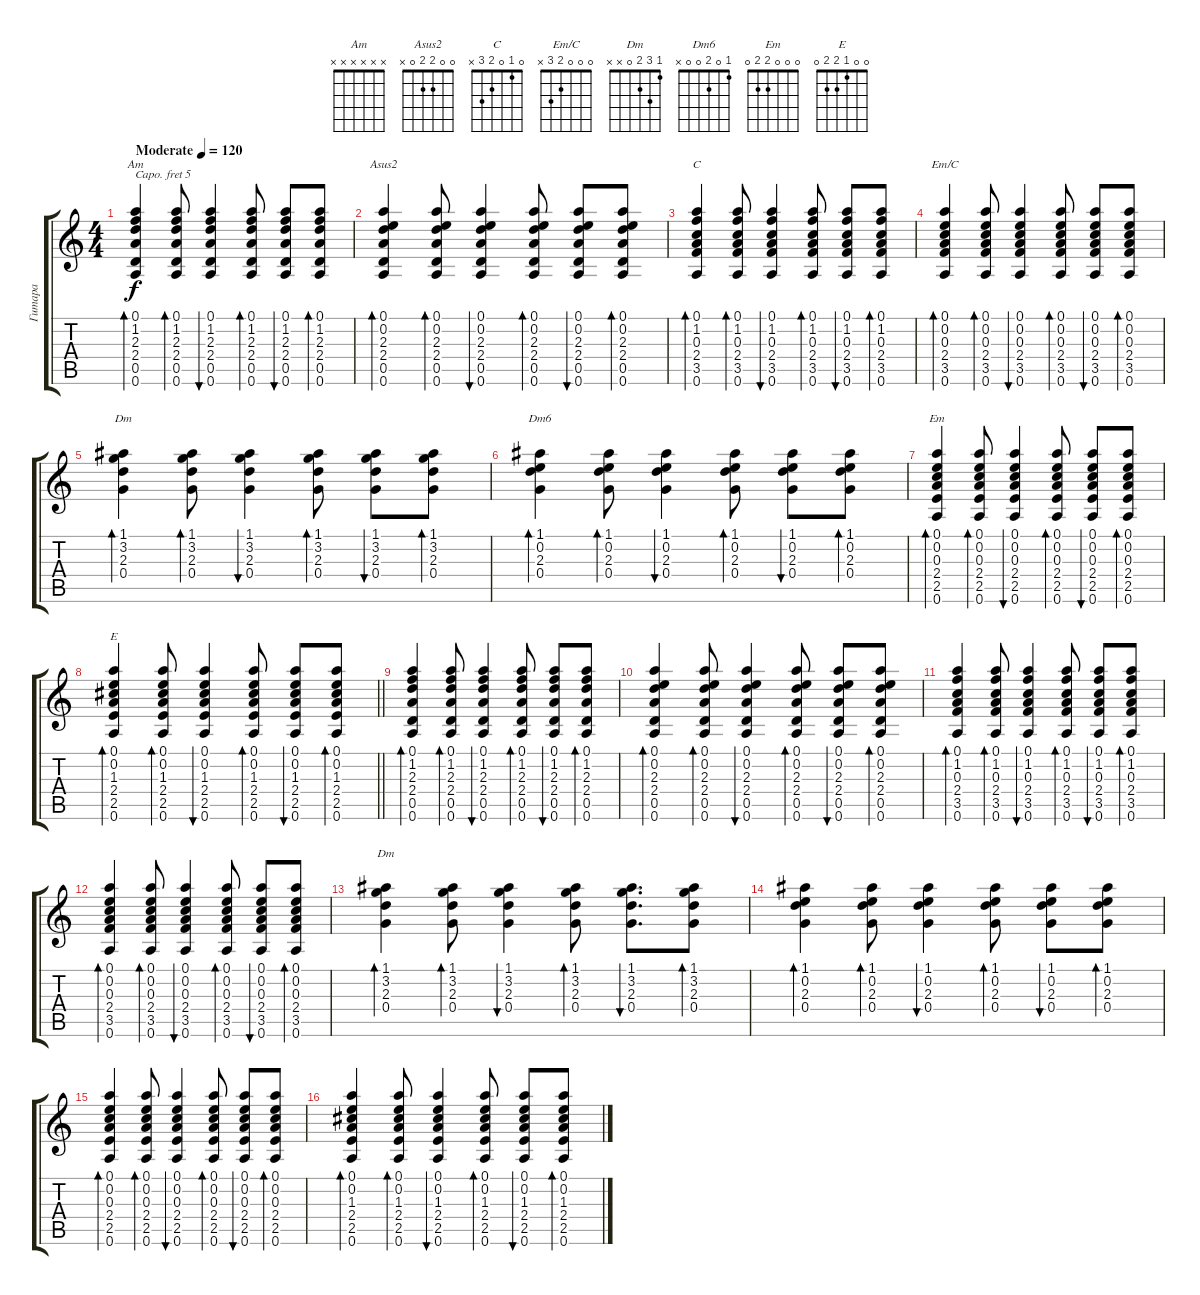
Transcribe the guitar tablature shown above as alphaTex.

\track ("Гитара" "Гитара") {instrument acousticguitarsteel}
\staff {score tabs}
\capo 5
\tuning (E4 B3 G3 D3 A2 E2) {hide}
\chord ("Am" x x x x x x)
\chord ("Asus2" 0 0 2 2 0 x)
\chord ("C" 0 1 0 2 3 x)
\chord ("Em/C" 0 0 0 2 3 x)
\chord ("Dm" 1 3 2 0 0 x)
\chord ("Dm6" 1 0 2 0 0 x)
\chord ("Em" 0 0 0 2 2 0)
\chord ("E" 0 0 1 2 2 0)
\chord ("Dm" 1 3 2 0 x x)
\ts (4 4)
\tempo (120 "Moderate")
\clef g2
\ks c
(0.1 1.2 2.3 2.4 0.5 0.6).4{bd 60 ch "Am" dy f instrument acousticguitarsteel} (0.1 1.2 2.3 2.4 0.5 0.6).8{bd 60} (0.1 1.2 2.3 2.4 0.5 0.6).4{bu 60} (0.1 1.2 2.3 2.4 0.5 0.6).8{bd 60} (0.1 1.2 2.3 2.4 0.5 0.6).8{bu 60} (0.1 1.2 2.3 2.4 0.5 0.6).8{bd 60} |
(0.1 0.2 2.3 2.4 0.5 0.6).4{bd 60 ch "Asus2"} (0.1 0.2 2.3 2.4 0.5 0.6).8{bd 60} (0.1 0.2 2.3 2.4 0.5 0.6).4{bu 60} (0.1 0.2 2.3 2.4 0.5 0.6).8{bd 60} (0.1 0.2 2.3 2.4 0.5 0.6).8{bu 60} (0.1 0.2 2.3 2.4 0.5 0.6).8{bd 60} |
(0.1 1.2 0.3 2.4 3.5 0.6).4{bd 60 ch "C"} (0.1 1.2 0.3 2.4 3.5 0.6).8{bd 60} (0.1 1.2 0.3 2.4 3.5 0.6).4{bu 60} (0.1 1.2 0.3 2.4 3.5 0.6).8{bd 60} (0.1 1.2 0.3 2.4 3.5 0.6).8{bu 60} (0.1 1.2 0.3 2.4 3.5 0.6).8{bd 60} |
(0.1 0.2 0.3 2.4 3.5 0.6).4{bd 60 ch "Em/C"} (0.1 0.2 0.3 2.4 3.5 0.6).8{bd 60} (0.1 0.2 0.3 2.4 3.5 0.6).4{bu 60} (0.1 0.2 0.3 2.4 3.5 0.6).8{bd 60} (0.1 0.2 0.3 2.4 3.5 0.6).8{bu 60} (0.1 0.2 0.3 2.4 3.5 0.6).8{bd 60} |
(1.1 3.2 2.3 0.4).4{bd 60 ch "Dm"} (1.1 3.2 2.3 0.4).8{bd 60} (1.1 3.2 2.3 0.4).4{bu 60} (1.1 3.2 2.3 0.4).8{bd 60} (1.1 3.2 2.3 0.4).8{bu 60} (1.1 3.2 2.3 0.4).8{bd 60} |
(1.1 0.2 2.3 0.4).4{bd 60 ch "Dm6"} (1.1 0.2 2.3 0.4).8{bd 60} (1.1 0.2 2.3 0.4).4{bu 60} (1.1 0.2 2.3 0.4).8{bd 60} (1.1 0.2 2.3 0.4).8{bu 60} (1.1 0.2 2.3 0.4).8{bd 60} |
(0.1 0.2 0.3 2.4 2.5 0.6).4{bd 60 ch "Em"} (0.1 0.2 0.3 2.4 2.5 0.6).8{bd 60} (0.1 0.2 0.3 2.4 2.5 0.6).4{bu 60} (0.1 0.2 0.3 2.4 2.5 0.6).8{bd 60} (0.1 0.2 0.3 2.4 2.5 0.6).8{bu 60} (0.1 0.2 0.3 2.4 2.5 0.6).8{bd 60} |
\barLineRight lightlight
(0.1 0.2 1.3 2.4 2.5 0.6).4{bd 60 ch "E"} (0.1 0.2 1.3 2.4 2.5 0.6).8{bd 60} (0.1 0.2 1.3 2.4 2.5 0.6).4{bu 60} (0.1 0.2 1.3 2.4 2.5 0.6).8{bd 60} (0.1 0.2 1.3 2.4 2.5 0.6).8{bu 60} (0.1 0.2 1.3 2.4 2.5 0.6).8{bd 60} |
(0.1 1.2 2.3 2.4 0.5 0.6).4{bd 60} (0.1 1.2 2.3 2.4 0.5 0.6).8{bd 60} (0.1 1.2 2.3 2.4 0.5 0.6).4{bu 60} (0.1 1.2 2.3 2.4 0.5 0.6).8{bd 60} (0.1 1.2 2.3 2.4 0.5 0.6).8{bu 60} (0.1 1.2 2.3 2.4 0.5 0.6).8{bd 60} |
(0.1 0.2 2.3 2.4 0.5 0.6).4{bd 60} (0.1 0.2 2.3 2.4 0.5 0.6).8{bd 60} (0.1 0.2 2.3 2.4 0.5 0.6).4{bu 60} (0.1 0.2 2.3 2.4 0.5 0.6).8{bd 60} (0.1 0.2 2.3 2.4 0.5 0.6).8{bu 60} (0.1 0.2 2.3 2.4 0.5 0.6).8{bd 60} |
(0.1 1.2 0.3 2.4 3.5 0.6).4{bd 60} (0.1 1.2 0.3 2.4 3.5 0.6).8{bd 60} (0.1 1.2 0.3 2.4 3.5 0.6).4{bu 60} (0.1 1.2 0.3 2.4 3.5 0.6).8{bd 60} (0.1 1.2 0.3 2.4 3.5 0.6).8{bu 60} (0.1 1.2 0.3 2.4 3.5 0.6).8{bd 60} |
(0.1 0.2 0.3 2.4 3.5 0.6).4{bd 60} (0.1 0.2 0.3 2.4 3.5 0.6).8{bd 60} (0.1 0.2 0.3 2.4 3.5 0.6).4{bu 60} (0.1 0.2 0.3 2.4 3.5 0.6).8{bd 60} (0.1 0.2 0.3 2.4 3.5 0.6).8{bu 60} (0.1 0.2 0.3 2.4 3.5 0.6).8{bd 60} |
(1.1 3.2 2.3 0.4).4{bd 60 ch "Dm"} (1.1 3.2 2.3 0.4).8{bd 60} (1.1 3.2 2.3 0.4).4{bu 60} (1.1 3.2 2.3 0.4).8{bd 60} (1.1 3.2 2.3 0.4).8{d bu 60} (1.1 3.2 2.3 0.4).8{bd 60} |
(1.1 0.2 2.3 0.4).4{bd 60} (1.1 0.2 2.3 0.4).8{bd 60} (1.1 0.2 2.3 0.4).4{bu 60} (1.1 0.2 2.3 0.4).8{bd 60} (1.1 0.2 2.3 0.4).8{bu 60} (1.1 0.2 2.3 0.4).8{bd 60} |
(0.1 0.2 0.3 2.4 2.5 0.6).4{bd 60} (0.1 0.2 0.3 2.4 2.5 0.6).8{bd 60} (0.1 0.2 0.3 2.4 2.5 0.6).4{bu 60} (0.1 0.2 0.3 2.4 2.5 0.6).8{bd 60} (0.1 0.2 0.3 2.4 2.5 0.6).8{bu 60} (0.1 0.2 0.3 2.4 2.5 0.6).8{bd 60} |
(0.1 0.2 1.3 2.4 2.5 0.6).4{bd 60} (0.1 0.2 1.3 2.4 2.5 0.6).8{bd 60} (0.1 0.2 1.3 2.4 2.5 0.6).4{bu 60} (0.1 0.2 1.3 2.4 2.5 0.6).8{bd 60} (0.1 0.2 1.3 2.4 2.5 0.6).8{bu 60} (0.1 0.2 1.3 2.4 2.5 0.6).8{bd 60}
